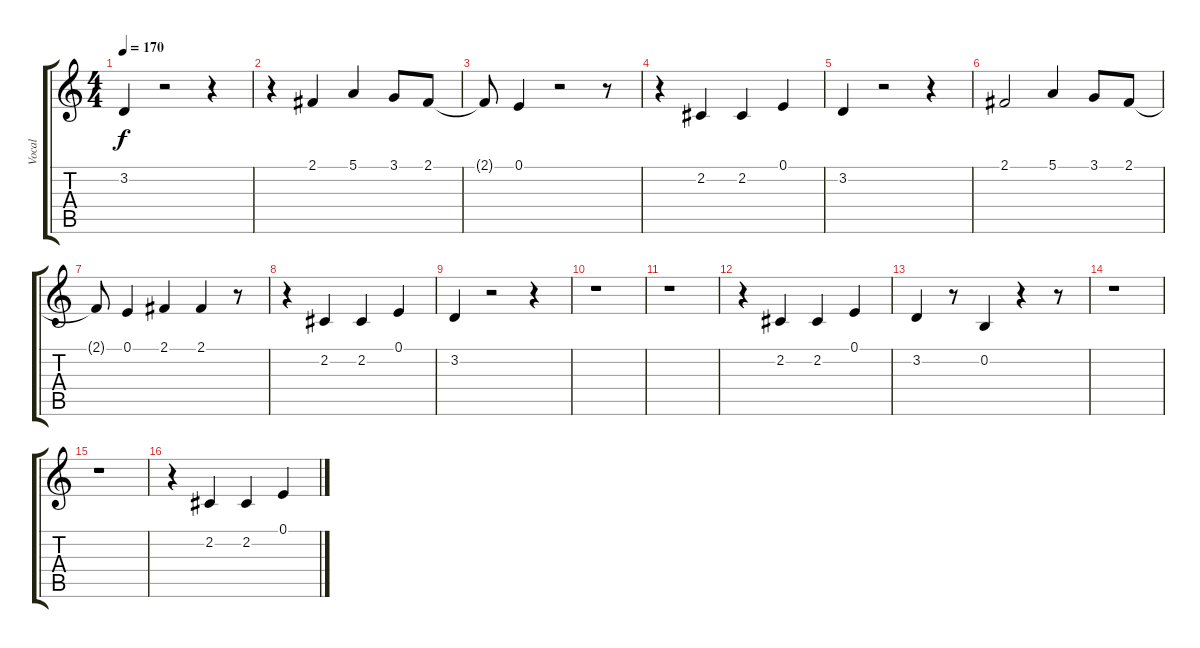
\track ("Vocal" "Vocal") {instrument fx4atmosphere}
\staff {score tabs}
\tuning (E4 B3 G3 D3 A2 E2) {hide}
\ts (4 4)
\tempo 170
\clef g2
\ks c
3.2.4{dy f} r.2 r.4 |
r.4 2.1.4 5.1.4 3.1.8 2.1.8 |
2.1{t}.8 0.1.4 r.2 r.8 |
r.4 2.2.4 2.2.4 0.1.4 |
3.2.4 r.2 r.4 |
2.1.2 5.1.4 3.1.8 2.1.8 |
2.1{t}.8 0.1.4 2.1.4 2.1.4 r.8 |
r.4 2.2.4 2.2.4 0.1.4 |
3.2.4 r.2 r.4 |
r.1 |
r.1 |
r.4 2.2.4 2.2.4 0.1.4 |
3.2.4 r.8 0.2.4 r.4 r.8 |
r.1 |
r.1 |
r.4 2.2.4 2.2.4 0.1.4
